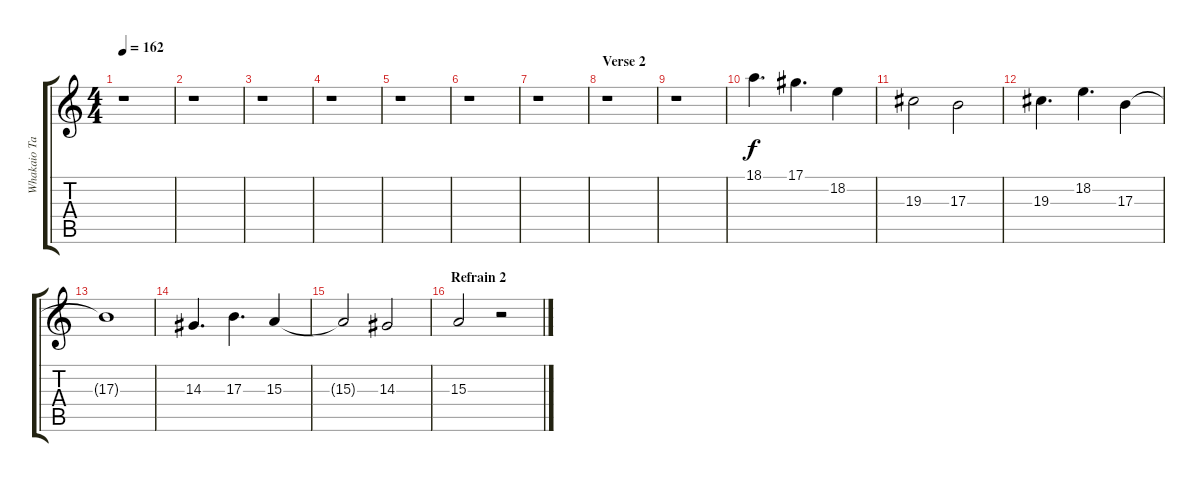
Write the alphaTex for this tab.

\track ("Whakaio Taahi" "Whakaio Ta") {instrument brightacousticpiano}
\staff {score tabs}
\tuning (Eb4 Bb3 Gb3 Db3 Ab2 Db2) {hide}
\ts (4 4)
\tempo 162
\clef g2
\ks c
r.1{dy f} |
r.1 |
r.1 |
r.1 |
r.1 |
r.1 |
r.1 |
\section ("" "Verse 2")
r.1 |
r.1 |
18.1.4{d} 17.1.4{d} 18.2.4 |
19.3.2 17.3.2 |
19.3.4{d} 18.2.4{d} 17.3.4 |
17.3{t}.1 |
14.3.4{d} 17.3.4{d} 15.3.4 |
15.3{t}.2 14.3.2 |
\section ("" "Refrain 2")
15.3.2 r.2
